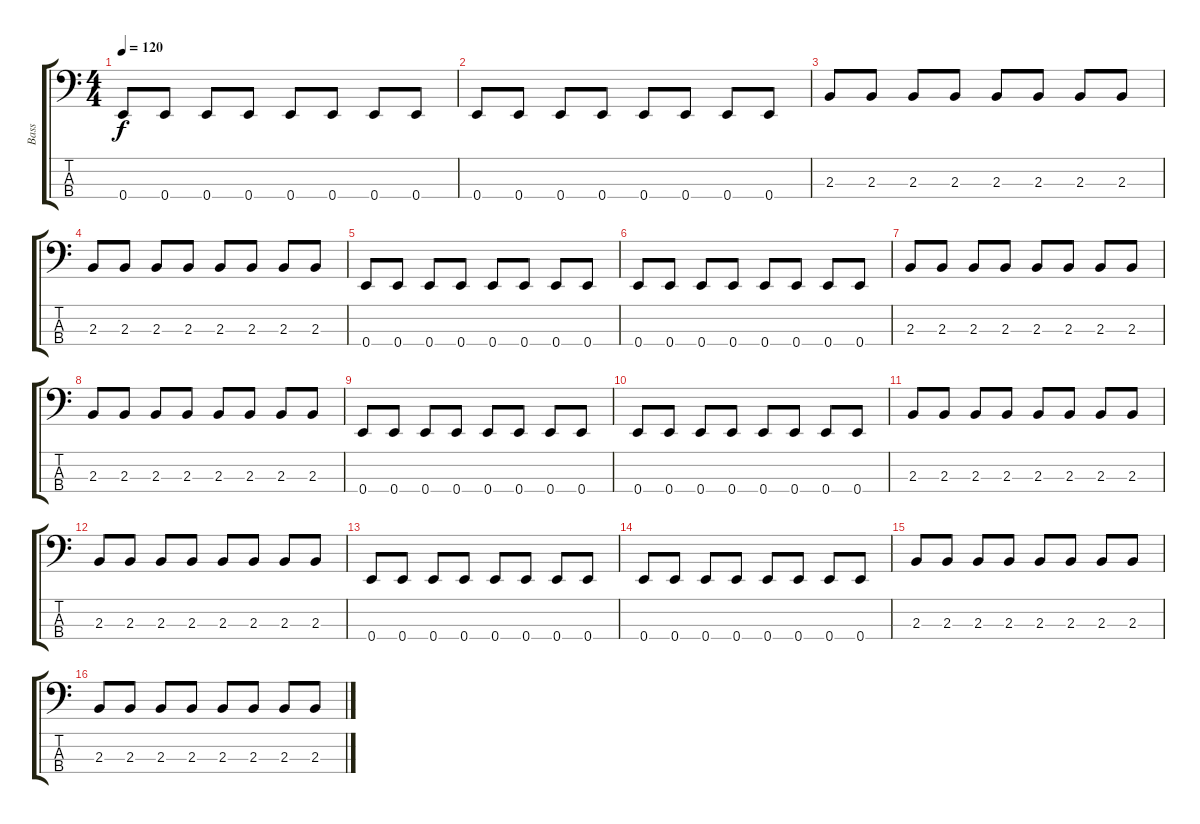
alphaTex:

\track ("Bass" "Bass") {instrument electricbasspick}
\staff {score tabs}
\tuning (G2 D2 A1 E1) {hide}
\ts (4 4)
\tempo 120
\clef f4
\ks c
0.4.8{dy f} 0.4.8 0.4.8 0.4.8 0.4.8 0.4.8 0.4.8 0.4.8 |
0.4.8 0.4.8 0.4.8 0.4.8 0.4.8 0.4.8 0.4.8 0.4.8 |
2.3.8 2.3.8 2.3.8 2.3.8 2.3.8 2.3.8 2.3.8 2.3.8 |
2.3.8 2.3.8 2.3.8 2.3.8 2.3.8 2.3.8 2.3.8 2.3.8 |
0.4.8 0.4.8 0.4.8 0.4.8 0.4.8 0.4.8 0.4.8 0.4.8 |
0.4.8 0.4.8 0.4.8 0.4.8 0.4.8 0.4.8 0.4.8 0.4.8 |
2.3.8 2.3.8 2.3.8 2.3.8 2.3.8 2.3.8 2.3.8 2.3.8 |
2.3.8 2.3.8 2.3.8 2.3.8 2.3.8 2.3.8 2.3.8 2.3.8 |
0.4.8 0.4.8 0.4.8 0.4.8 0.4.8 0.4.8 0.4.8 0.4.8 |
0.4.8 0.4.8 0.4.8 0.4.8 0.4.8 0.4.8 0.4.8 0.4.8 |
2.3.8 2.3.8 2.3.8 2.3.8 2.3.8 2.3.8 2.3.8 2.3.8 |
2.3.8 2.3.8 2.3.8 2.3.8 2.3.8 2.3.8 2.3.8 2.3.8 |
0.4.8 0.4.8 0.4.8 0.4.8 0.4.8 0.4.8 0.4.8 0.4.8 |
0.4.8 0.4.8 0.4.8 0.4.8 0.4.8 0.4.8 0.4.8 0.4.8 |
2.3.8 2.3.8 2.3.8 2.3.8 2.3.8 2.3.8 2.3.8 2.3.8 |
2.3.8 2.3.8 2.3.8 2.3.8 2.3.8 2.3.8 2.3.8 2.3.8
